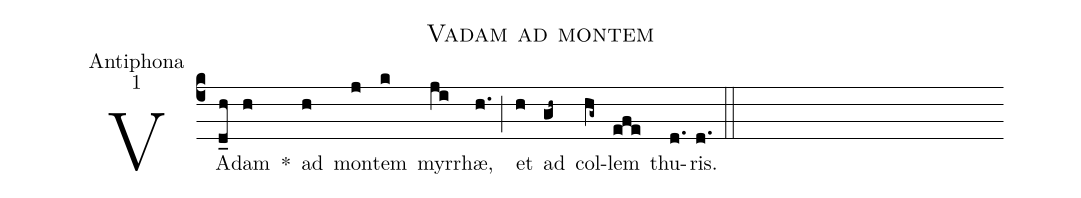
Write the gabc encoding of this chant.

name:Vadam ad montem;
office-part:Antiphona;
mode:1;
%%
(c4) VA(d_h)dam(h) *() ad(h) mon(j)tem(k) myr(ji)rhæ,(h.) (;) et(h) ad(gh~) col(hg~)lem(efe) thu(d.)ris.(d.) (::)

%<eu>E(h) u(h) o(g) u(f) a(gh) e.</eu>(gh..) (::)
